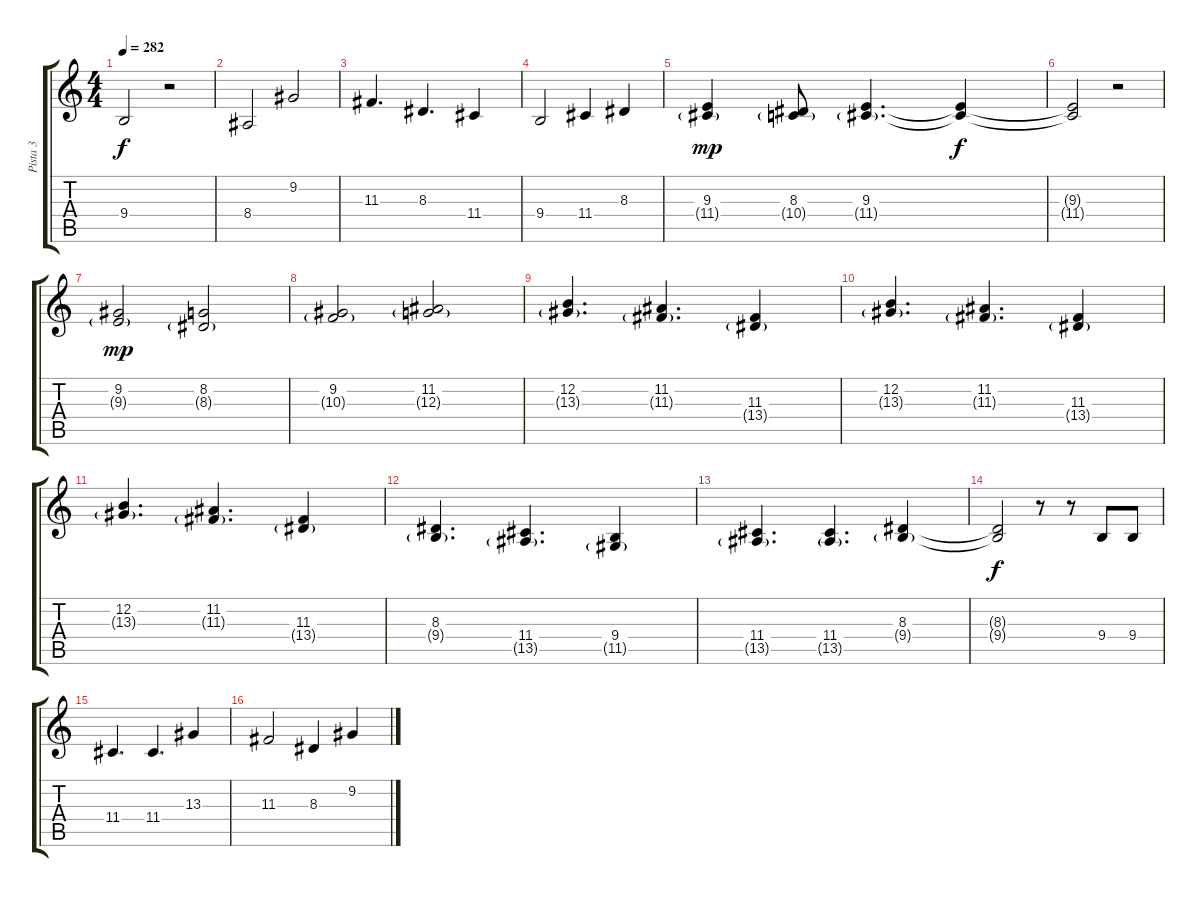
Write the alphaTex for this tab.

\track ("Pista 3" "Pista 3") {instrument lead2sawtooth}
\staff {score tabs}
\tuning (E4 B3 G3 D3 A2 E2) {hide}
\ts (4 4)
\tempo 282
\clef g2
\ks c
9.4{t}.2{dy f} r.2 |
8.4.2 9.2.2 |
11.3.4{d} 8.3.4{d} 11.4.4 |
9.4.2 11.4.4 8.3.4 |
(9.3 11.4{g}).4{dy mp} (8.3 10.4{g}).8 (9.3 11.4{g}).4{d} (9.3{t} 11.4{t}).4{dy f} |
(9.3{t} 11.4{t}).2 r.2 |
(9.2 9.3{g}).2{dy mp} (8.2 8.3{g}).2 |
(9.2 10.3{g}).2 (11.2 12.3{g}).2 |
(12.2 13.3{g}).4{d} (11.2 11.3{g}).4{d} (11.3 13.4{g}).4 |
(12.2 13.3{g}).4{d} (11.2 11.3{g}).4{d} (11.3 13.4{g}).4 |
(12.2 13.3{g}).4{d} (11.2 11.3{g}).4{d} (11.3 13.4{g}).4 |
(8.3 9.4{g}).4{d} (11.4 13.5{g}).4{d} (9.4 11.5{g}).4 |
(11.4 13.5{g}).4{d} (11.4 13.5{g}).4{d} (8.3 9.4{g}).4 |
(8.3{t} 9.4{t}).2{dy f} r.8 r.8 9.4.8 9.4.8 |
11.4.4{d} 11.4.4{d} 13.3.4 |
11.3.2 8.3.4 9.2.4
